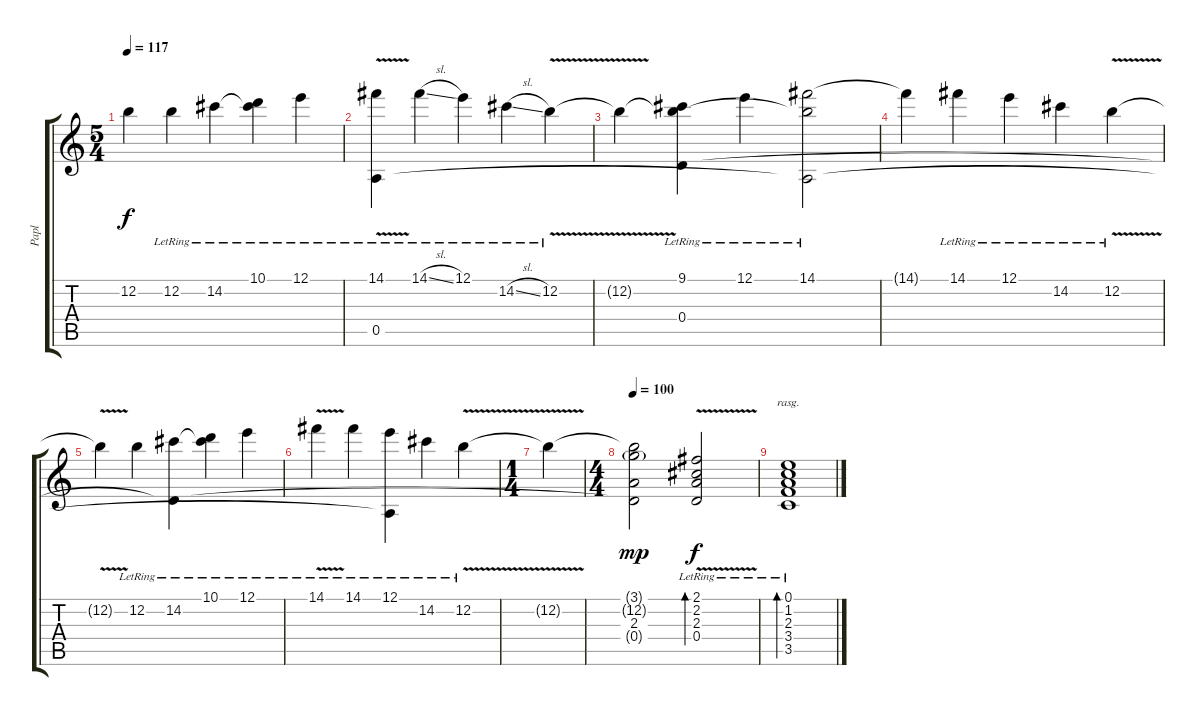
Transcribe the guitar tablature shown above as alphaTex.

\track ("Papl" "Papl") {instrument overdrivenguitar}
\staff {score tabs}
\tuning (E4 B3 G3 D3 A2 E2) {hide}
\ts (5 4)
\tempo 117
\clef g2
\ks c
12.2{t}.4{dy f} 12.2{lr}.4 14.2{lr}.4 (10.1{lr} 14.2{lr t}).4 12.1{lr}.4 |
(14.1{v lr} 0.5).4 14.1{sl lr}.4 12.1{lr}.4 14.2{sl lr}.4 12.2{v lr}.4 |
12.2{t}.4 (9.1{lr} 12.2{lr t} 0.4).4 12.1{lr}.4 (14.1{lr} 12.2{t} 0.5{t}).2 |
14.1{t}.4 14.1{lr}.4 12.1{lr}.4 14.2{lr}.4 12.2{v lr}.4 |
12.2{t}.4 12.2{lr}.4 (14.2{lr} 0.4{t}).4 (10.1{lr} 14.2{lr t}).4 12.1{lr}.4 |
14.1{v lr}.4 14.1{lr}.4 (12.1{lr} 0.5{t}).4 14.2{lr}.4 12.2{v lr}.4 |
\ts (1 4)
12.2{t}.4 |
\ts (4 4)
\tempo 100
(3.1{g} 12.2{t} 2.3 0.4{t}).2{dy mp} (2.1{v lr} 2.2{lr} 2.3{lr} 0.4{lr}).2{bd 480 dy f volume 8} |
(0.1{lr} 1.2{lr} 2.3{lr} 3.4{lr} 3.5{lr}).1{bd 480 rasg ii}
